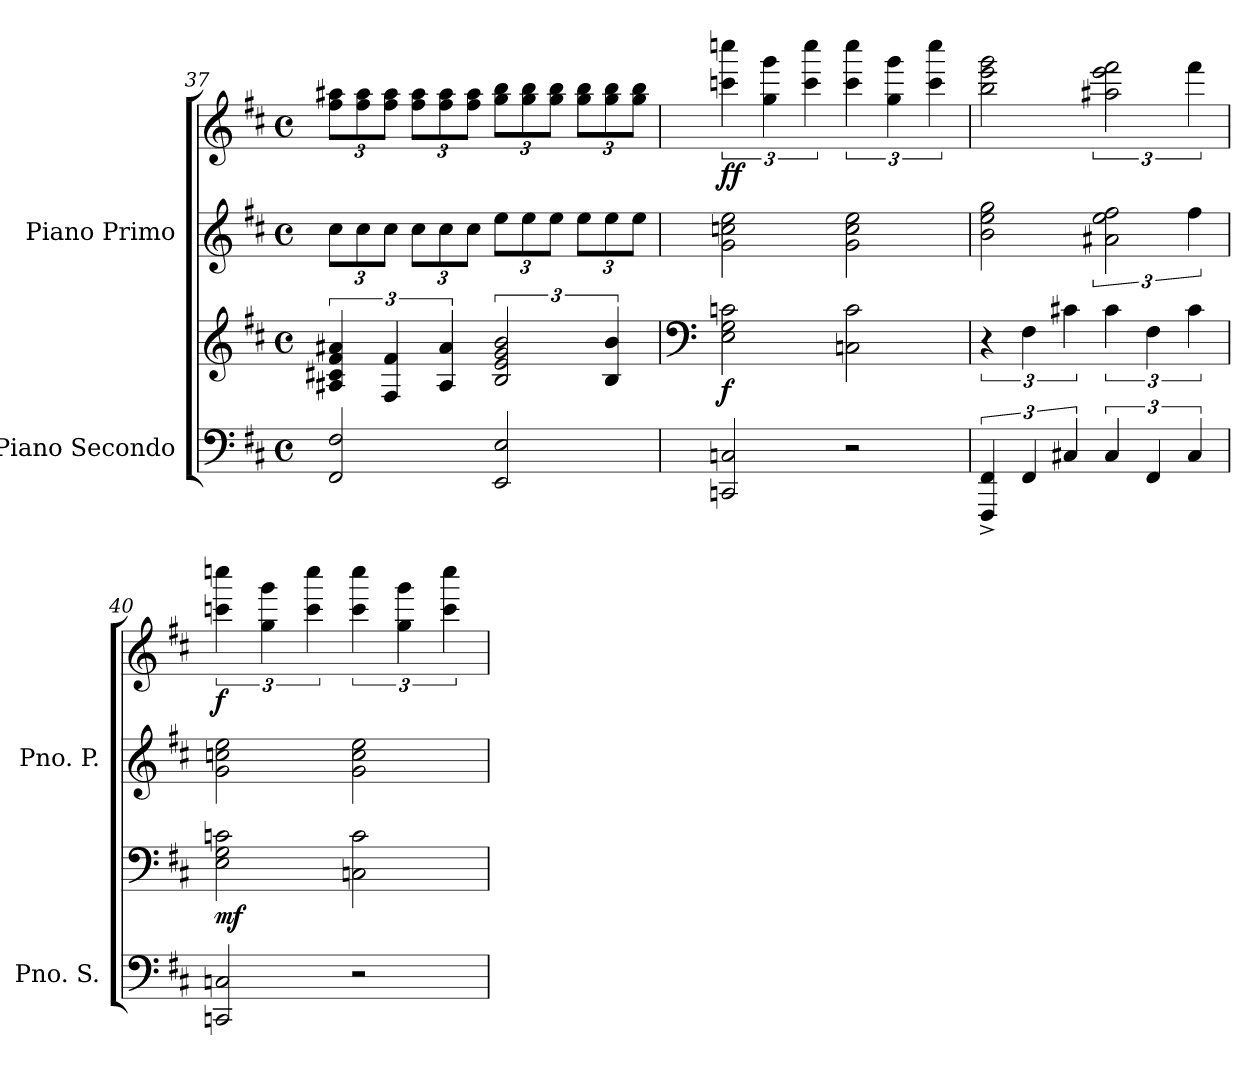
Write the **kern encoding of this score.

**kern	**kern	**dynam	**kern	**kern	**dynam
*part2	*part2	*part2	*part1	*part1	*part1
*staff4	*staff3	*staff3/4	*staff2	*staff1	*staff1/2
*I"Piano Secondo	*	*	*I"Piano Primo	*	*
*I'Pno. S.	*	*	*I'Pno. P.	*	*
*clefF4	*clefG2	*	*clefG2	*clefG2	*
*k[f#c#]	*k[f#c#]	*	*k[f#c#]	*k[f#c#]	*
*M4/4	*M4/4	*	*M4/4	*M4/4	*
*met(c)	*met(c)	*	*met(c)	*met(c)	*
*	*	*	*Xbrackettup	*Xbrackettup	*
=37	=37	=37	=37	=37	=37
2FF#/ 2F#/	6A#X/ 6c#X/ 6f#/ 6a#X/	.	12cc#\L	12ff#\ 12aa#X\L	.
.	.	.	12cc#\	12ff#\ 12aa#\	.
.	6F#/ 6f#/	.	12cc#\J	12ff#\ 12aa#\J	.
.	.	.	12cc#\L	12ff#\ 12aa#\L	.
.	6A#/ 6a#/	.	12cc#\	12ff#\ 12aa#\	.
.	.	.	12cc#\J	12ff#\ 12aa#\J	.
2EE/ 2E/	3B/ 3e/ 3g/ 3b/	.	12ee\L	12gg\ 12bb\L	.
.	.	.	12ee\	12gg\ 12bb\	.
.	.	.	12ee\J	12gg\ 12bb\J	.
.	.	.	12ee\L	12gg\ 12bb\L	.
.	6B/ 6b/	.	12ee\	12gg\ 12bb\	.
.	.	.	12ee\J	12gg\ 12bb\J	.
!!LO:PB:g=z
=38	=38	=38	=38	=38	=38
*	*clefF4	*	*	*	*
*	*	*	*	*brackettup	*
!	!	!LO:DY:b	!	!	!LO:DY:b
2CCn/ 2Cn/	2E\ 2G\ 2cn\	f	2g\ 2ccn\ 2ee\	6cccn\ 6ccccn\	ff
.	.	.	.	6gg\ 6ggg\	.
.	.	.	.	6ccc\ 6cccc\	.
2r	2Cn\ 2c\	.	2g\ 2cc\ 2ee\	6ccc\ 6cccc\	.
.	.	.	.	6gg\ 6ggg\	.
.	.	.	.	6ccc\ 6cccc\	.
=39	=39	=39	=39	=39	=39
6FFF#/^ 6FF#/^	6r	.	2b\ 2ee\ 2gg\	2bb\ 2eee\ 2ggg\	.
6FF#/	6F#\	.	.	.	.
6C#X/	6c#X\	.	.	.	.
*	*	*	*brackettup	*	*
6C#/	6c#\	.	3a#X\ 3ee\ 3ff#\	3aa#X\ 3eee\ 3fff#\	.
6FF#/	6F#\	.	.	.	.
6C#/	6c#\	.	6ff#\	6fff#\	.
=40	=40	=40	=40	=40	=40
!	!	!LO:DY:b	!	!	!LO:DY:b
2CCn/ 2Cn/	2E\ 2G\ 2cn\	mf	2g\ 2ccn\ 2ee\	6cccn\ 6ccccn\	f
.	.	.	.	6gg\ 6ggg\	.
.	.	.	.	6ccc\ 6cccc\	.
2r	2Cn\ 2c\	.	2g\ 2cc\ 2ee\	6ccc\ 6cccc\	.
.	.	.	.	6gg\ 6ggg\	.
.	.	.	.	6ccc\ 6cccc\	.
=	=	=	=	=	=
*-	*-	*-	*-	*-	*-
